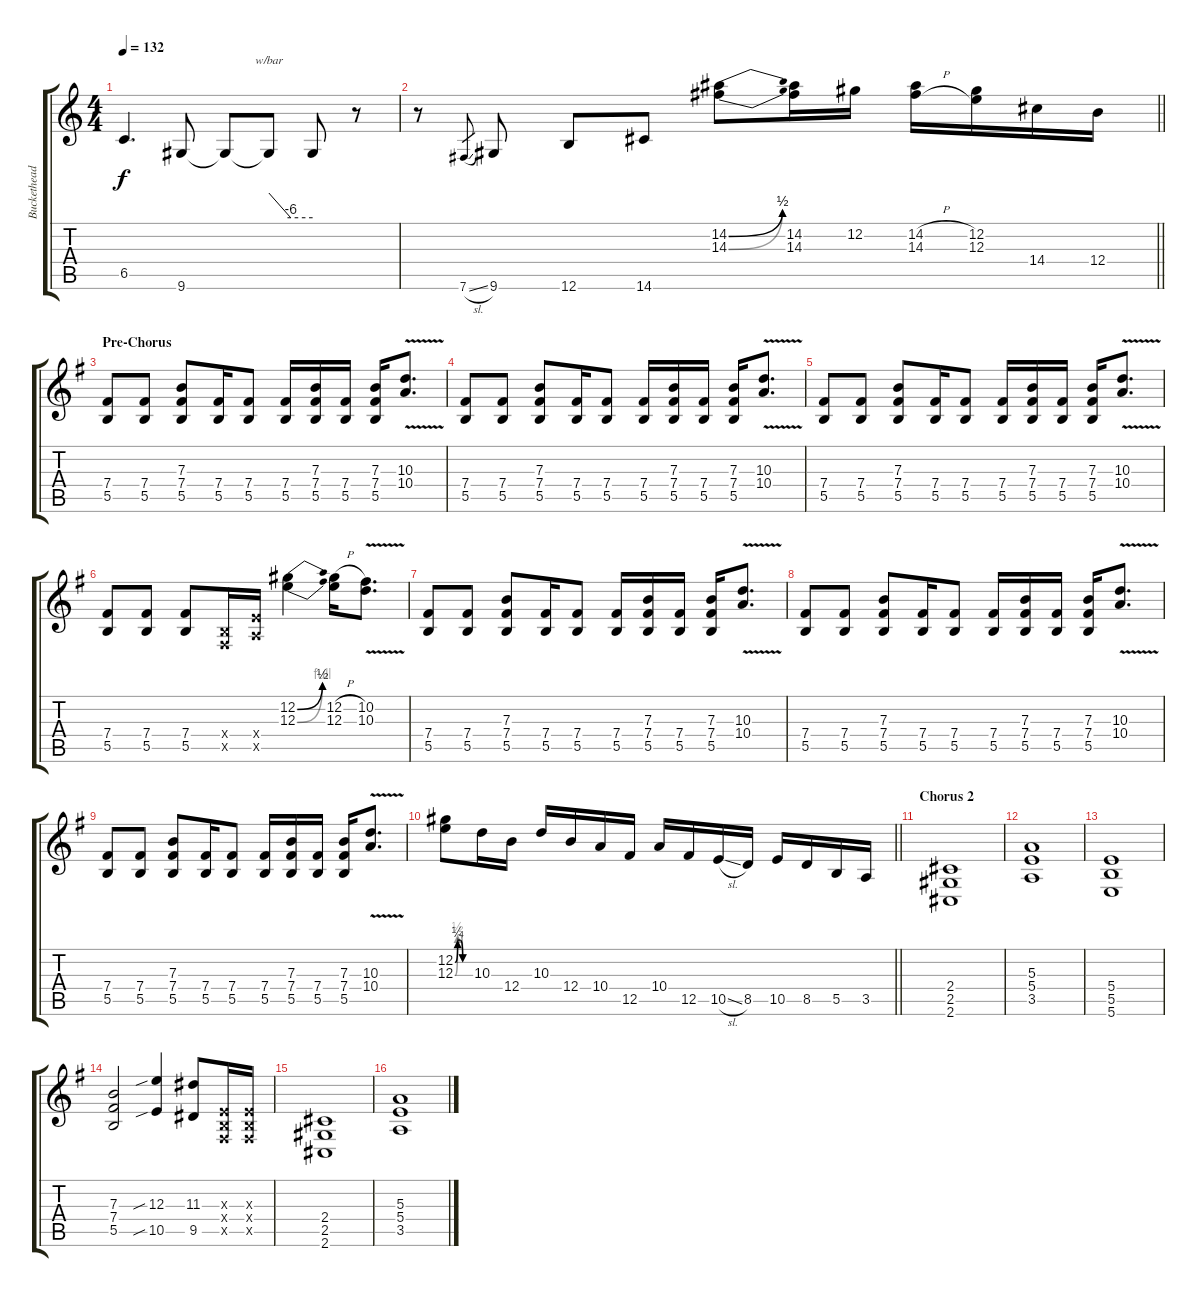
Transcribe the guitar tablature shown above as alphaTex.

\track ("Buckethead" "Buckethead") {instrument distortionguitar}
\staff {score tabs}
\tuning (Db4 Ab3 E3 B2 Gb2 B1) {hide}
\ts (4 4)
\tempo 132
\clef g2
\ks c
6.5.4{d dy f} 9.6.8 9.6{t}.8 9.6{t}.8{tbe (custom default 0 0 30 -24 60 -24)} 9.6{t}.8 r.8 |
\barLineRight lightlight
r.8 7.6{sl}.8{gr} 9.6.8 12.6.8 14.6.8 (14.2{be (bend 0 0 60 2)} 14.3{be (bend 0 0 60 2)}).8 (14.2 14.3).16 12.2.16 (14.2{h} 14.3{h}).16 (12.2 12.3).16 14.4.16 12.4.16 |
\section ("" "Pre-Chorus")
\ks g
(7.4 5.5).8 (7.4 5.5).8 (7.3 7.4 5.5).8 (7.4 5.5).16 (7.4 5.5).8 (7.4 5.5).16 (7.3 7.4 5.5).16 (7.4 5.5).16 (7.3 7.4 5.5).16 (10.3{v} 10.4{v}).8{d} |
(7.4 5.5).8 (7.4 5.5).8 (7.3 7.4 5.5).8 (7.4 5.5).16 (7.4 5.5).8 (7.4 5.5).16 (7.3 7.4 5.5).16 (7.4 5.5).16 (7.3 7.4 5.5).16 (10.3{v} 10.4{v}).8{d} |
(7.4 5.5).8 (7.4 5.5).8 (7.3 7.4 5.5).8 (7.4 5.5).16 (7.4 5.5).8 (7.4 5.5).16 (7.3 7.4 5.5).16 (7.4 5.5).16 (7.3 7.4 5.5).16 (10.3{v} 10.4{v}).8{d} |
(7.4 5.5).8 (7.4 5.5).8 (7.4 5.5).8 (0.4{x} 0.5{x}).16 (5.4{x} 3.5{x}).16 (12.2{be (bend 0 0 60 2)} 12.3{be (bend 0 0 60 4)}).4 (12.2{h} 12.3).16 (10.2{v} 10.3).8{d} |
(7.4 5.5).8 (7.4 5.5).8 (7.3 7.4 5.5).8 (7.4 5.5).16 (7.4 5.5).8 (7.4 5.5).16 (7.3 7.4 5.5).16 (7.4 5.5).16 (7.3 7.4 5.5).16 (10.3{v} 10.4{v}).8{d} |
(7.4 5.5).8 (7.4 5.5).8 (7.3 7.4 5.5).8 (7.4 5.5).16 (7.4 5.5).8 (7.4 5.5).16 (7.3 7.4 5.5).16 (7.4 5.5).16 (7.3 7.4 5.5).16 (10.3{v} 10.4{v}).8{d} |
(7.4 5.5).8 (7.4 5.5).8 (7.3 7.4 5.5).8 (7.4 5.5).16 (7.4 5.5).8 (7.4 5.5).16 (7.3 7.4 5.5).16 (7.4 5.5).16 (7.3 7.4 5.5).16 (10.3{v} 10.4{v}).8{d} |
\barLineRight lightlight
(12.2{be (custom 0 0 10 1 20 1 30 0 60 0)} 12.3{be (custom 0 0 10 2 20 2 30 0 60 0)}).8 10.3.16 12.4.16 10.3.16 12.4.16 10.4.16 12.5.16 10.4.16 12.5.16 10.5{sl}.16 8.5.16 10.5.16 8.5.16 5.5.16 3.5.16 |
\section ("" "Chorus 2")
(2.4 2.5 2.6).1 |
(5.3 5.4 3.5).1 |
(5.4 5.5 5.6).1 |
(7.3 7.4 5.5).2 (12.3{sib} 10.5{sib}).4 (11.3 9.5).8 (0.3{x} 0.4{x} 0.5{x}).16 (0.3{x} 0.4{x} 0.5{x}).16 |
(2.4 2.5 2.6).1 |
(5.3 5.4 3.5).1
